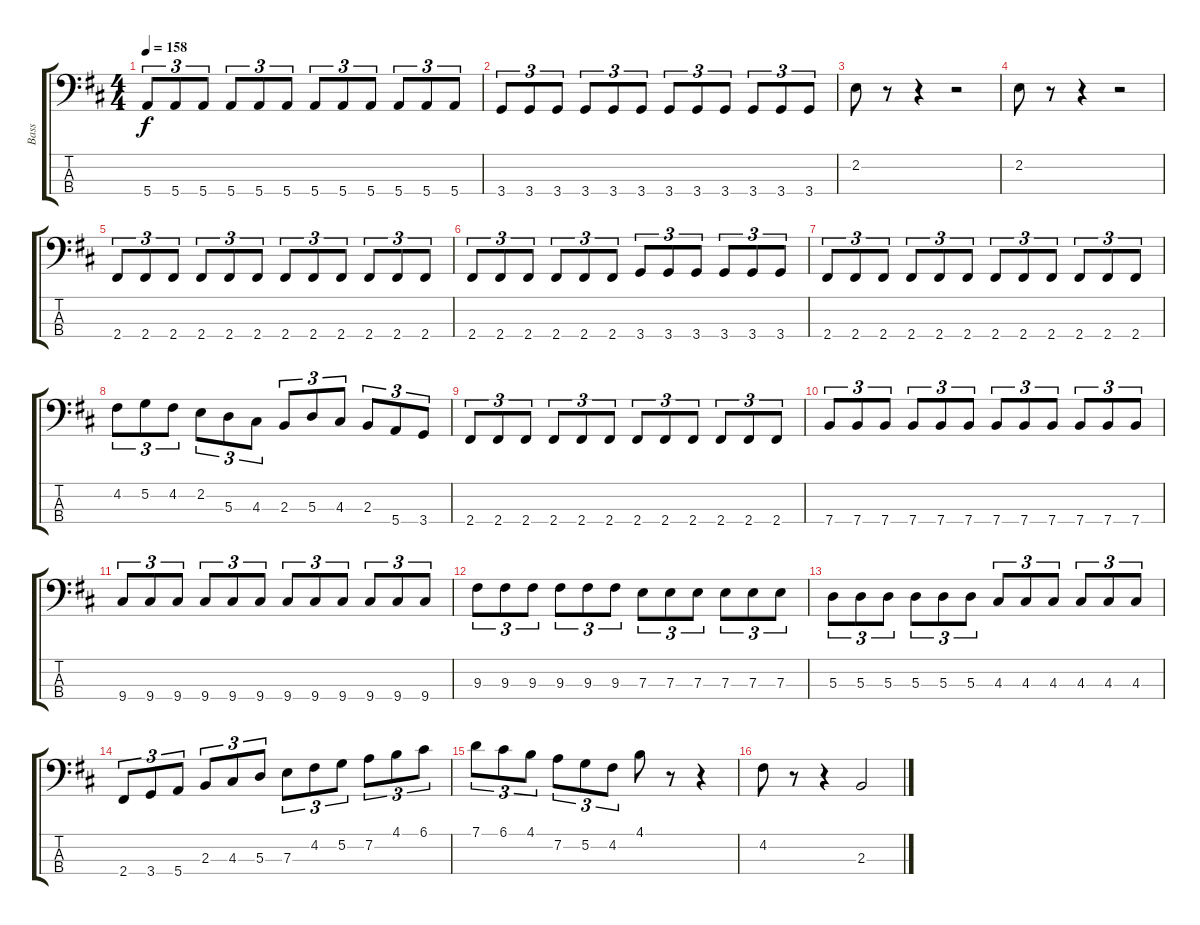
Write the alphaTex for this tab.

\track ("Bass" "Bass") {instrument electricbassfinger}
\staff {score tabs}
\tuning (G2 D2 A1 E1) {hide}
\ts (4 4)
\tempo 158
\clef f4
\ks d
5.4.8{tu (3 2) dy f} 5.4.8{tu (3 2)} 5.4.8{tu (3 2)} 5.4.8{tu (3 2)} 5.4.8{tu (3 2)} 5.4.8{tu (3 2)} 5.4.8{tu (3 2)} 5.4.8{tu (3 2)} 5.4.8{tu (3 2)} 5.4.8{tu (3 2)} 5.4.8{tu (3 2)} 5.4.8{tu (3 2)} |
3.4.8{tu (3 2)} 3.4.8{tu (3 2)} 3.4.8{tu (3 2)} 3.4.8{tu (3 2)} 3.4.8{tu (3 2)} 3.4.8{tu (3 2)} 3.4.8{tu (3 2)} 3.4.8{tu (3 2)} 3.4.8{tu (3 2)} 3.4.8{tu (3 2)} 3.4.8{tu (3 2)} 3.4.8{tu (3 2)} |
2.2.8 r.8 r.4 r.2 |
2.2.8 r.8 r.4 r.2 |
2.4.8{tu (3 2)} 2.4.8{tu (3 2)} 2.4.8{tu (3 2)} 2.4.8{tu (3 2)} 2.4.8{tu (3 2)} 2.4.8{tu (3 2)} 2.4.8{tu (3 2)} 2.4.8{tu (3 2)} 2.4.8{tu (3 2)} 2.4.8{tu (3 2)} 2.4.8{tu (3 2)} 2.4.8{tu (3 2)} |
2.4.8{tu (3 2)} 2.4.8{tu (3 2)} 2.4.8{tu (3 2)} 2.4.8{tu (3 2)} 2.4.8{tu (3 2)} 2.4.8{tu (3 2)} 3.4.8{tu (3 2)} 3.4.8{tu (3 2)} 3.4.8{tu (3 2)} 3.4.8{tu (3 2)} 3.4.8{tu (3 2)} 3.4.8{tu (3 2)} |
2.4.8{tu (3 2)} 2.4.8{tu (3 2)} 2.4.8{tu (3 2)} 2.4.8{tu (3 2)} 2.4.8{tu (3 2)} 2.4.8{tu (3 2)} 2.4.8{tu (3 2)} 2.4.8{tu (3 2)} 2.4.8{tu (3 2)} 2.4.8{tu (3 2)} 2.4.8{tu (3 2)} 2.4.8{tu (3 2)} |
4.2.8{tu (3 2)} 5.2.8{tu (3 2)} 4.2.8{tu (3 2)} 2.2.8{tu (3 2)} 5.3.8{tu (3 2)} 4.3.8{tu (3 2)} 2.3.8{tu (3 2)} 5.3.8{tu (3 2)} 4.3.8{tu (3 2)} 2.3.8{tu (3 2)} 5.4.8{tu (3 2)} 3.4.8{tu (3 2)} |
2.4.8{tu (3 2)} 2.4.8{tu (3 2)} 2.4.8{tu (3 2)} 2.4.8{tu (3 2)} 2.4.8{tu (3 2)} 2.4.8{tu (3 2)} 2.4.8{tu (3 2)} 2.4.8{tu (3 2)} 2.4.8{tu (3 2)} 2.4.8{tu (3 2)} 2.4.8{tu (3 2)} 2.4.8{tu (3 2)} |
7.4.8{tu (3 2)} 7.4.8{tu (3 2)} 7.4.8{tu (3 2)} 7.4.8{tu (3 2)} 7.4.8{tu (3 2)} 7.4.8{tu (3 2)} 7.4.8{tu (3 2)} 7.4.8{tu (3 2)} 7.4.8{tu (3 2)} 7.4.8{tu (3 2)} 7.4.8{tu (3 2)} 7.4.8{tu (3 2)} |
9.4.8{tu (3 2)} 9.4.8{tu (3 2)} 9.4.8{tu (3 2)} 9.4.8{tu (3 2)} 9.4.8{tu (3 2)} 9.4.8{tu (3 2)} 9.4.8{tu (3 2)} 9.4.8{tu (3 2)} 9.4.8{tu (3 2)} 9.4.8{tu (3 2)} 9.4.8{tu (3 2)} 9.4.8{tu (3 2)} |
9.3.8{tu (3 2)} 9.3.8{tu (3 2)} 9.3.8{tu (3 2)} 9.3.8{tu (3 2)} 9.3.8{tu (3 2)} 9.3.8{tu (3 2)} 7.3.8{tu (3 2)} 7.3.8{tu (3 2)} 7.3.8{tu (3 2)} 7.3.8{tu (3 2)} 7.3.8{tu (3 2)} 7.3.8{tu (3 2)} |
5.3.8{tu (3 2)} 5.3.8{tu (3 2)} 5.3.8{tu (3 2)} 5.3.8{tu (3 2)} 5.3.8{tu (3 2)} 5.3.8{tu (3 2)} 4.3.8{tu (3 2)} 4.3.8{tu (3 2)} 4.3.8{tu (3 2)} 4.3.8{tu (3 2)} 4.3.8{tu (3 2)} 4.3.8{tu (3 2)} |
2.4.8{tu (3 2)} 3.4.8{tu (3 2)} 5.4.8{tu (3 2)} 2.3.8{tu (3 2)} 4.3.8{tu (3 2)} 5.3.8{tu (3 2)} 7.3.8{tu (3 2)} 4.2.8{tu (3 2)} 5.2.8{tu (3 2)} 7.2.8{tu (3 2)} 4.1.8{tu (3 2)} 6.1.8{tu (3 2)} |
7.1.8{tu (3 2)} 6.1.8{tu (3 2)} 4.1.8{tu (3 2)} 7.2.8{tu (3 2)} 5.2.8{tu (3 2)} 4.2.8{tu (3 2)} 4.1.8 r.8 r.4 |
4.2.8 r.8 r.4 2.3.2
